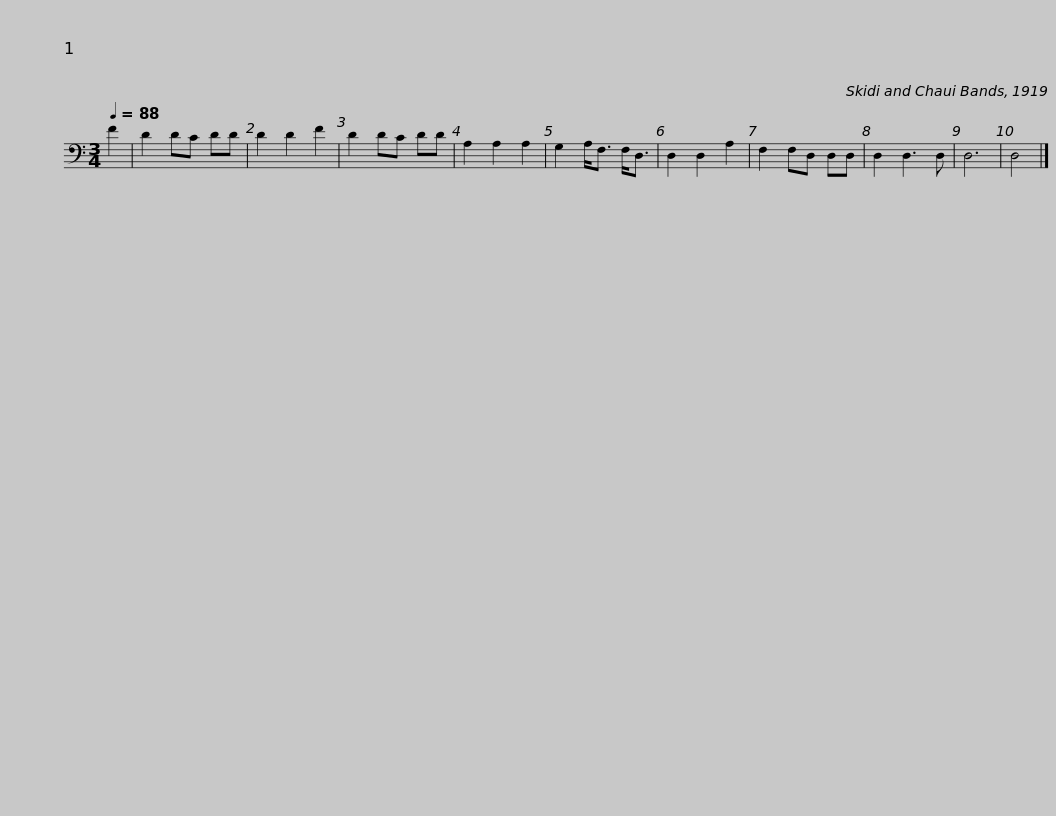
X:1
L:1/8
Q:1/4=88
M:3/4
I:linebreak $
K:C
V:1 bass
V:1
 F2 | D2 DC DD | D2 D2 F2 | D2 DC DD | A,2 A,2 A,2 | %5
 G,2 A,<F, F,<D, | D,2 D,2 A,2 | F,2 F,D, D,D, | D,2 D,3 D, | D,6 | %10
 D,4 |] %11
